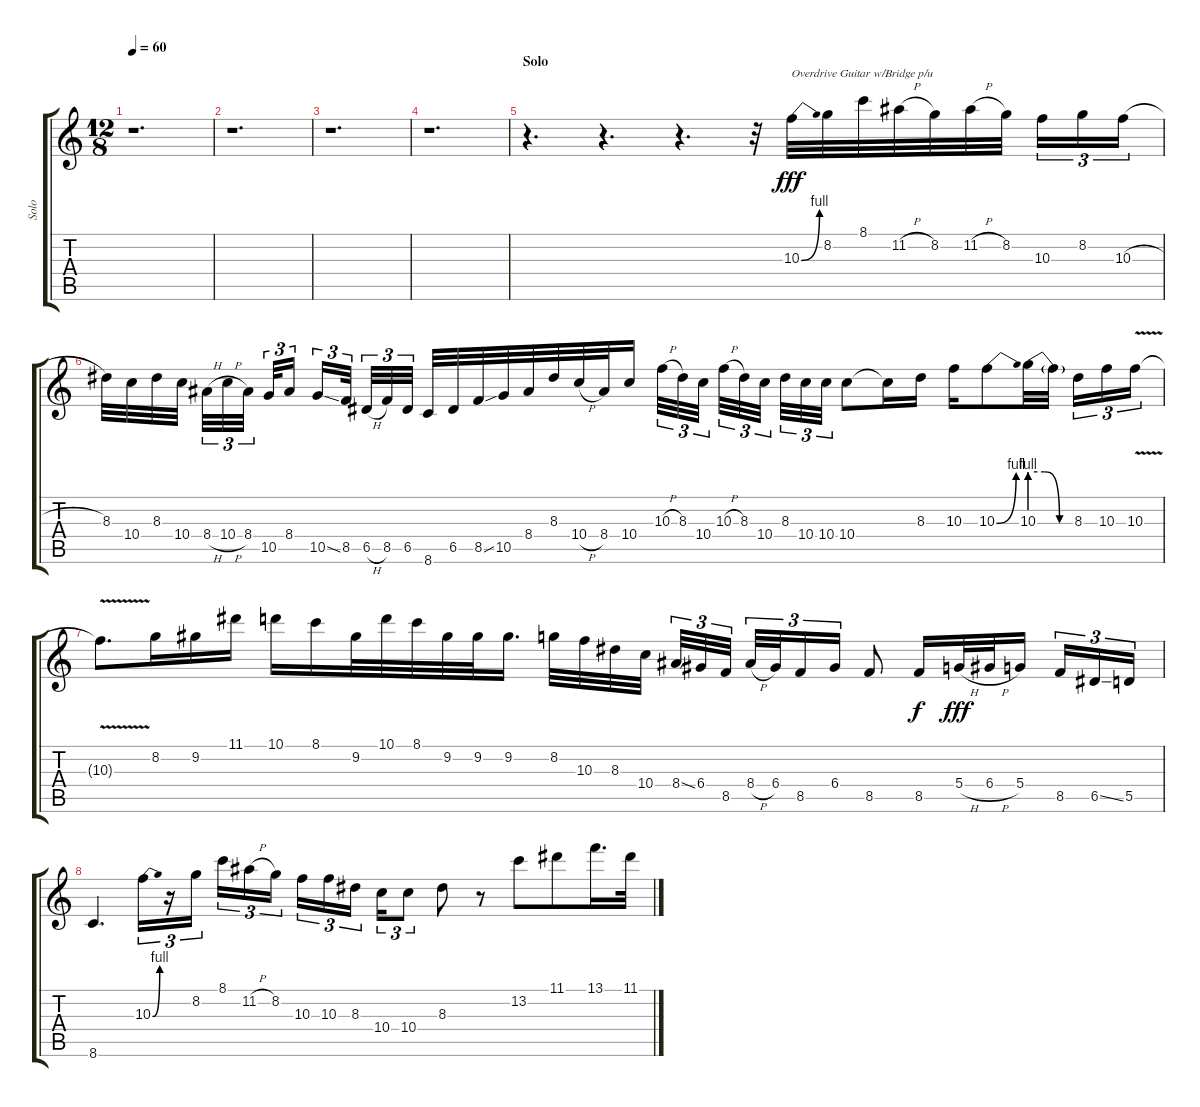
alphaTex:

\track ("Solo" "Solo") {instrument distortionguitar}
\staff {score tabs}
\tuning (E4 B3 G3 D3 A2 E2) {hide}
\ts (12 8)
\tempo 60
\clef g2
\ks c
r.1{d dy fff} |
r.1{d} |
r.1{d} |
r.1{d} |
\section ("" "Solo")
r.4{d} r.4{d} r.4{d} r.32 10.3{be (bend 0 0 60 4)}.32{txt "Overdrive Guitar w/Bridge p/u" volume 16 instrument distortionguitar} 8.2.32 8.1.32 11.2{h}.32 8.2.32 11.2{h}.32 8.2.32 10.3.16{tu (3 2)} 8.2.16{tu (3 2)} 10.3{h}.16{tu (3 2)} |
8.3.32 10.4.32 8.3.32 10.4.32 8.4{h}.32{tu (3 2)} 10.4{h}.32{tu (3 2)} 8.4.32{tu (3 2)} 10.5.32{tu (3 2)} 8.4.16{tu (3 2)} 10.5{ss}.16{tu (3 2)} 8.5.32{tu (3 2)} 6.5{h}.32{tu (3 2)} 8.5.32{tu (3 2)} 6.5.32{tu (3 2)} 8.6.32 6.5.32 8.5{ss}.32 10.5.32 8.4.32 8.3.32 10.4{h}.32 8.4.32 10.4.16 10.3{h}.32{tu (3 2)} 8.3.32{tu (3 2)} 10.4.32{tu (3 2)} 10.3{h}.32{tu (3 2)} 8.3.32{tu (3 2)} 10.4.32{tu (3 2)} 8.3.32{tu (3 2)} 10.4.32{tu (3 2)} 10.4.32{tu (3 2)} 10.4.8 10.4{t}.16 8.3.16 10.3.16 10.3{be (bend 0 0 60 4)}.8 10.3{be (custom 0 4 20 4 40 0 60 0)}.32 10.3{t}.32 8.3.16{tu (3 2)} 10.3.16{tu (3 2)} 10.3{v}.16{tu (3 2)} |
10.3{t}.8{d} 8.2.16 9.2.16 11.1.16 10.1.16 8.1.16 9.2.32 10.1.32 8.1.32 9.2.32 9.2.32 9.2.16{d} 8.2.32 10.3.32 8.3.32 10.4.32 8.4{ss}.32{tu (3 2)} 6.4.32{tu (3 2)} 8.5.32{tu (3 2)} 8.4{h}.32{tu (3 2)} 6.4.32{tu (3 2)} 8.5.16{tu (3 2)} 6.4.16{tu (3 2)} 8.5.8 8.5.16{dy f} 5.4{h}.32{dy fff} 6.4{h}.32 5.4.16 8.5.16{tu (3 2)} 6.5{ss}.16{tu (3 2)} 5.5.16{tu (3 2)} |
8.6.4{d} 10.3{be (bend 0 0 60 4)}.16{tu (3 2)} r.16{tu (3 2)} 8.2.16{tu (3 2)} 8.1.16{tu (3 2)} 11.2{h}.16{tu (3 2)} 8.2.16{tu (3 2)} 10.3.16{tu (3 2)} 10.3.16{tu (3 2)} 8.3.16{tu (3 2)} 10.4.16{tu (3 2)} 10.4.8{tu (3 2)} 8.3.8 r.8 13.2.8 11.1.8 13.1.16{d} 11.1.32
